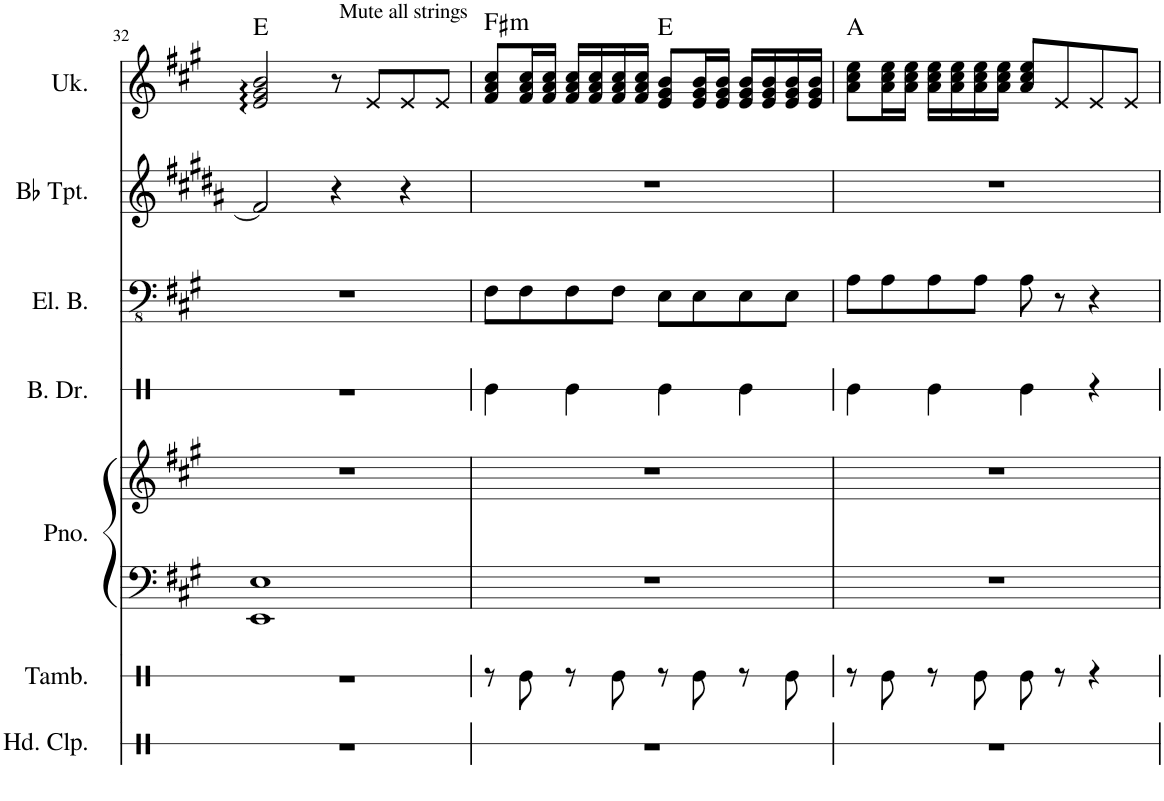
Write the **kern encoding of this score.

**kern	**kern	**kern	**kern	**kern	**kern	**kern	**kern	**harte
*part7	*part6	*part5	*part5	*part4	*part3	*part2	*part1	*part1
*staff8	*staff7	*staff6	*staff5	*staff4	*staff3	*staff2	*staff1	*
*I"Hand Clap	*I"Tambourine	*I"Piano	*	*I"Bass Drum	*I"Electric Bass	*I"Bb Trumpet	*I"Ukulele	*
*I'Hd. Clp.	*I'Tamb.	*I'Pno.	*	*I'B. Dr.	*I'El. B.	*I'Bb Tpt.	*I'Uk.	*
!!LO:PB:g=z
*clefX	*clefX	*clefF4	*clefG2	*clefX	*clefFv4	*clefG2	*clefG2	*
*	*	*	*	*	*	*Trd1c2	*	*
*k[]	*k[]	*k[f#c#g#]	*k[f#c#g#]	*k[]	*k[f#c#g#]	*k[f#c#g#d#a#]	*k[f#c#g#]	*
*M4/4	*M4/4	*M4/4	*M4/4	*M4/4	*M4/4	*M4/4	*M4/4	*
=32	=32	=32	=32	=32	=32	=32	=32	=32
1r	1r	1EE 1E	1r	1r	1r	2f#/]	2e/ 2g#/ 2b/	E:maj
.	.	.	.	.	.	4r	8r	.
!	!	!	!	!	!	!	!LO:TX:a:t=Mute all strings	!
.	.	.	.	.	.	.	8e/L	.
.	.	.	.	.	.	4r	8e/	.
.	.	.	.	.	.	.	8e/J	.
=33	=33	=33	=33	=33	=33	=33	=33	=33
!	!	!	!	!	!	!	!	!LO:H:kt=m
1r	8r	1r	1r	4Re\	8FF#\L	1r	8f#/ 8a/ 8cc#/L	F#:min
.	8Re\	.	.	.	8FF#\	.	16f#/ 16a/ 16cc#/L	.
.	.	.	.	.	.	.	16f#/ 16a/ 16cc#/JJ	.
.	8r	.	.	4Re\	8FF#\	.	16f#/ 16a/ 16cc#/LL	.
.	.	.	.	.	.	.	16f#/ 16a/ 16cc#/	.
.	8Re\	.	.	.	8FF#\J	.	16f#/ 16a/ 16cc#/	.
.	.	.	.	.	.	.	16f#/ 16a/ 16cc#/JJ	.
.	8r	.	.	4Re\	8EE\L	.	8e/ 8g#/ 8b/L	E:maj
.	8Re\	.	.	.	8EE\	.	16e/ 16g#/ 16b/L	.
.	.	.	.	.	.	.	16e/ 16g#/ 16b/JJ	.
.	8r	.	.	4Re\	8EE\	.	16e/ 16g#/ 16b/LL	.
.	.	.	.	.	.	.	16e/ 16g#/ 16b/	.
.	8Re\	.	.	.	8EE\J	.	16e/ 16g#/ 16b/	.
.	.	.	.	.	.	.	16e/ 16g#/ 16b/JJ	.
=34	=34	=34	=34	=34	=34	=34	=34	=34
1r	8r	1r	1r	4Re\	8AA\L	1r	8a\ 8cc#\ 8ee\L	A:maj
.	8Re\	.	.	.	8AA\	.	16a\ 16cc#\ 16ee\L	.
.	.	.	.	.	.	.	16a\ 16cc#\ 16ee\JJ	.
.	8r	.	.	4Re\	8AA\	.	16a\ 16cc#\ 16ee\LL	.
.	.	.	.	.	.	.	16a\ 16cc#\ 16ee\	.
.	8Re\	.	.	.	8AA\J	.	16a\ 16cc#\ 16ee\	.
.	.	.	.	.	.	.	16a\ 16cc#\ 16ee\JJ	.
.	8Re\	.	.	4Re\	8AA\	.	8a/ 8cc#/ 8ee/L	.
.	8r	.	.	.	8r	.	8e/	.
.	4r	.	.	4r	4r	.	8e/	.
.	.	.	.	.	.	.	8e/J	.
=	=	=	=	=	=	=	=	=
*-	*-	*-	*-	*-	*-	*-	*-	*-
